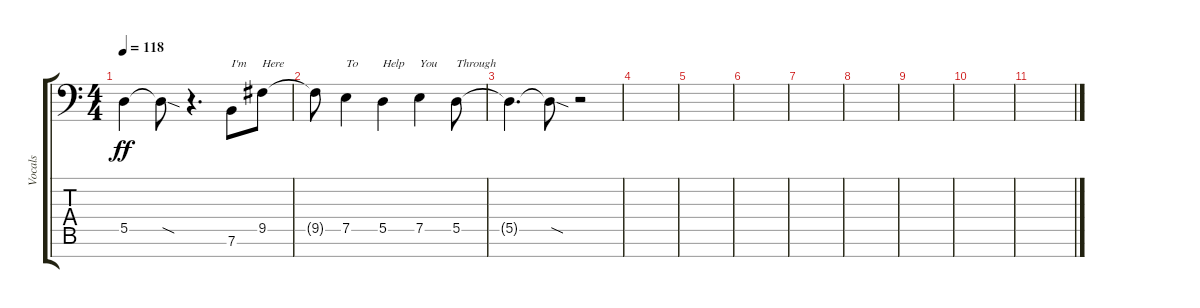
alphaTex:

\track ("Vocals" "Vocals") {instrument bassoon}
\staff {score tabs}
\tuning (D4 A3 E3 D3 A2 E2 A1) {hide}
\ts (4 4)
\tempo 118
\clef f4
\ks c
5.5{t}.4{dy ff} 5.5{sod t}.8 r.4{d} 7.6.8{txt "I'm"} 9.5.8{txt "Here"} |
9.5{t}.8 7.5.4{txt "To"} 5.5.4{txt "Help"} 7.5.4{txt "You"} 5.5.8{txt "Through"} |
\section ("" "")
5.5{t}.4{d} 5.5{sod t}.8 r.2 |
|
|
|
|
|
|
|
\section ("" "")
